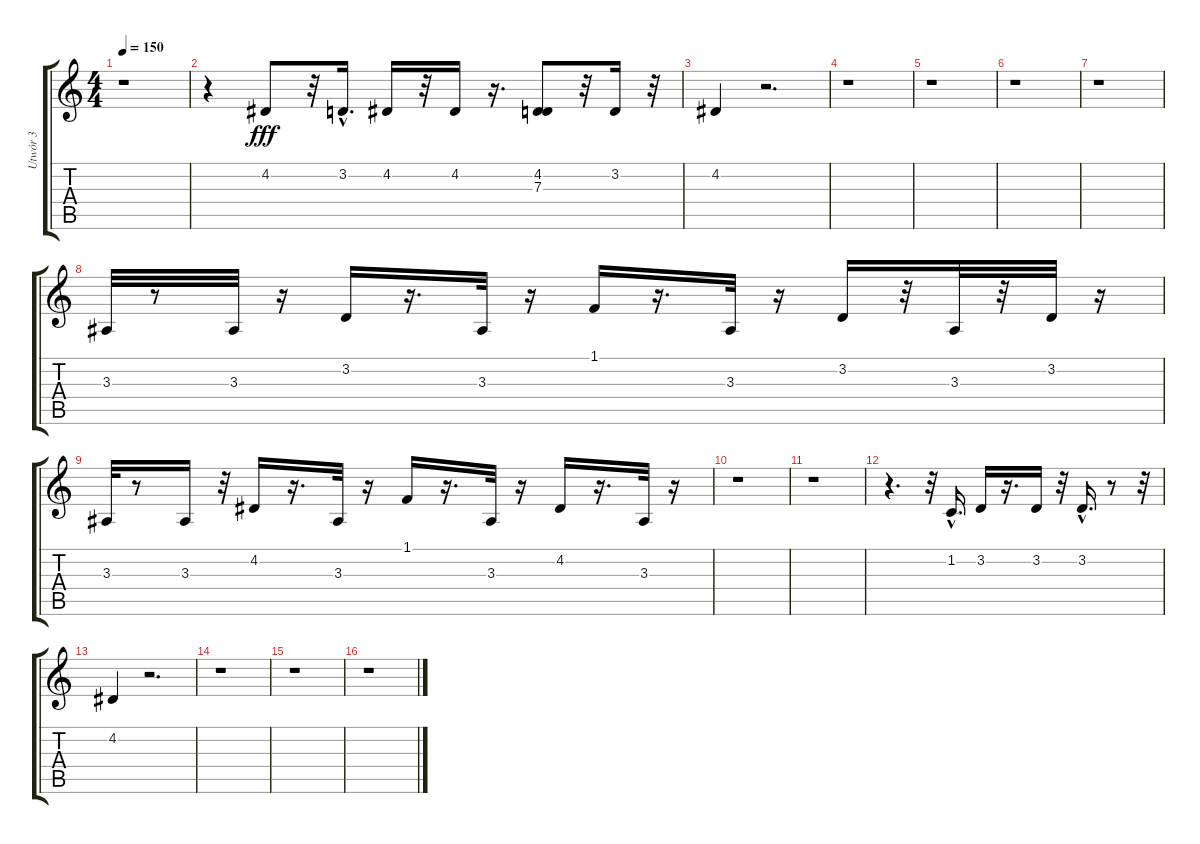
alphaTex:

\track ("Utwór 3" "Utwór 3") {instrument tenorsax}
\staff {score tabs}
\tuning (E4 B3 G3 D3 A2 E2) {hide}
\ts (4 4)
\tempo 150
\clef g2
\ks c
r.1{dy f} |
r.4 4.2.8{dy fff} r.32 3.2{hac}.16{d} 4.2.16 r.32 4.2.16 r.16{d} (4.2 7.3).8 r.32 3.2.16 r.32 |
4.2.4 r.2{d} |
r.1 |
r.1 |
r.1 |
r.1 |
3.3.32 r.8 3.3.32 r.16 3.2.16 r.16{d} 3.3.32 r.16 1.1.16 r.16{d} 3.3.32 r.16 3.2.16 r.32 3.3.32 r.32 3.2.32 r.16 |
3.3.32 r.8 3.3.16 r.32 4.2.16 r.16{d} 3.3.32 r.16 1.1.16 r.16{d} 3.3.32 r.16 4.2.16 r.16{d} 3.3.32 r.16 |
r.1 |
r.1 |
r.4{d} r.32 1.2{hac}.16{d} 3.2.16 r.16{d} 3.2.16 r.32 3.2{hac}.16{d} r.8 r.32 |
4.2.4 r.2{d} |
r.1 |
r.1 |
r.1
